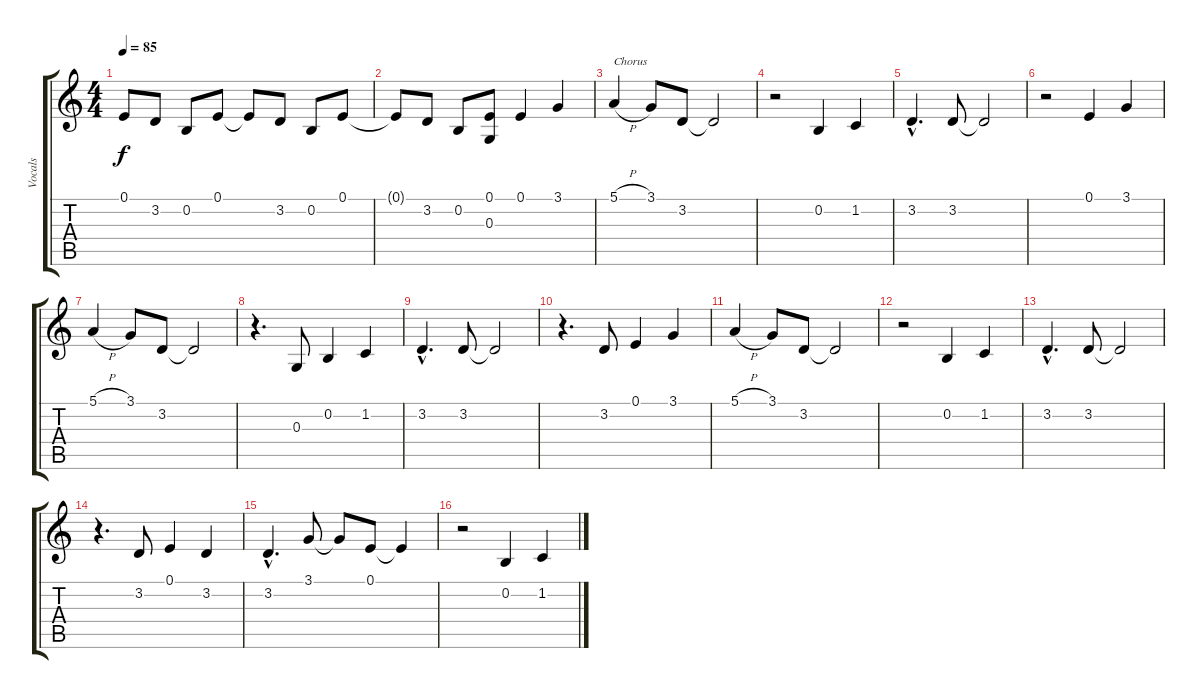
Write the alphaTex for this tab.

\track ("Vocals" "Vocals") {instrument lead2sawtooth}
\staff {score tabs}
\tuning (E4 B3 G3 D3 A2 E2) {hide}
\ts (4 4)
\tempo 85
\clef g2
\ks c
0.1.8{dy f} 3.2.8 0.2.8 0.1.8 0.1{t}.8 3.2.8 0.2.8 0.1.8 |
0.1{t}.8 3.2.8 0.2.8 (0.1 0.3).8 0.1.4 3.1.4 |
5.1{h}.4{txt "Chorus"} 3.1.8 3.2.8 3.2{t}.2 |
r.2 0.2.4 1.2.4 |
3.2{hac}.4{d} 3.2.8 3.2{t}.2 |
r.2 0.1.4 3.1.4 |
5.1{h}.4 3.1.8 3.2.8 3.2{t}.2 |
r.4{d} 0.3.8 0.2.4 1.2.4 |
3.2{hac}.4{d} 3.2.8 3.2{t}.2 |
r.4{d} 3.2.8 0.1.4 3.1.4 |
5.1{h}.4 3.1.8 3.2.8 3.2{t}.2 |
r.2 0.2.4 1.2.4 |
3.2{hac}.4{d} 3.2.8 3.2{t}.2 |
r.4{d} 3.2.8 0.1.4 3.2.4 |
3.2{hac}.4{d} 3.1.8 3.1{t}.8 0.1.8 0.1{t}.4 |
r.2 0.2.4 1.2.4
